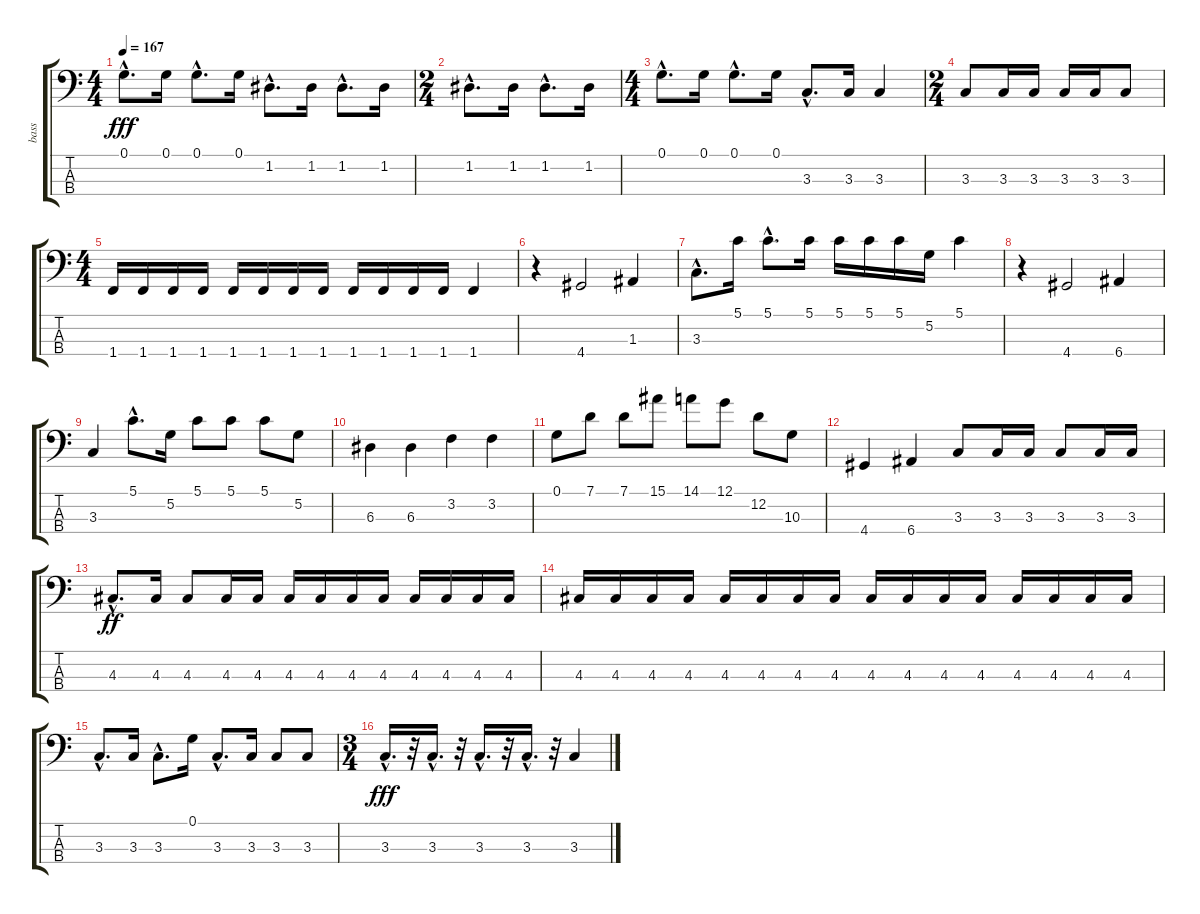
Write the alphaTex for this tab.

\track ("bass" "bass") {instrument fretlessbass}
\staff {score tabs}
\tuning (G2 D2 A1 E1) {hide}
\ts (4 4)
\tempo 167
\clef f4
\ks c
0.1{hac}.8{d dy fff} 0.1.16 0.1{hac}.8{d} 0.1.16 1.2{hac}.8{d} 1.2.16 1.2{hac}.8{d} 1.2.16 |
\ts (2 4)
1.2{hac}.8{d} 1.2.16 1.2{hac}.8{d} 1.2.16 |
\ts (4 4)
0.1{hac}.8{d} 0.1.16 0.1{hac}.8{d} 0.1.16 3.3{hac}.8{d} 3.3.16 3.3.4 |
\ts (2 4)
3.3.8 3.3.16 3.3.16 3.3.16 3.3.16 3.3.8 |
\ts (4 4)
1.4.16 1.4.16 1.4.16 1.4.16 1.4.16 1.4.16 1.4.16 1.4.16 1.4.16 1.4.16 1.4.16 1.4.16 1.4.4 |
r.4 4.4.2 1.3.4 |
3.3{hac}.8{d} 5.1.16 5.1{hac}.8{d} 5.1.16 5.1.16 5.1.16 5.1.16 5.2.16 5.1.4 |
r.4 4.4.2 6.4.4 |
3.3.4 5.1{hac}.8{d} 5.2.16 5.1.8 5.1.8 5.1.8 5.2.8 |
6.3.4 6.3.4 3.2.4 3.2.4 |
0.1.8 7.1.8 7.1.8 15.1.8 14.1.8 12.1.8 12.2.8 10.3.8 |
4.4.4 6.4.4 3.3.8 3.3.16 3.3.16 3.3.8 3.3.16 3.3.16 |
4.3{hac}.8{d dy ff} 4.3.16 4.3.8 4.3.16 4.3.16 4.3.16 4.3.16 4.3.16 4.3.16 4.3.16 4.3.16 4.3.16 4.3.16 |
4.3.16 4.3.16 4.3.16 4.3.16 4.3.16 4.3.16 4.3.16 4.3.16 4.3.16 4.3.16 4.3.16 4.3.16 4.3.16 4.3.16 4.3.16 4.3.16 |
3.3{hac}.8{d} 3.3.16 3.3{hac}.8{d} 0.1.16 3.3{hac}.8{d} 3.3.16 3.3.8 3.3.8 |
\ts (3 4)
3.3{hac}.16{d dy fff} r.32 3.3{hac}.16{d} r.32 3.3{hac}.16{d} r.32 3.3{hac}.16{d} r.32 3.3.4
